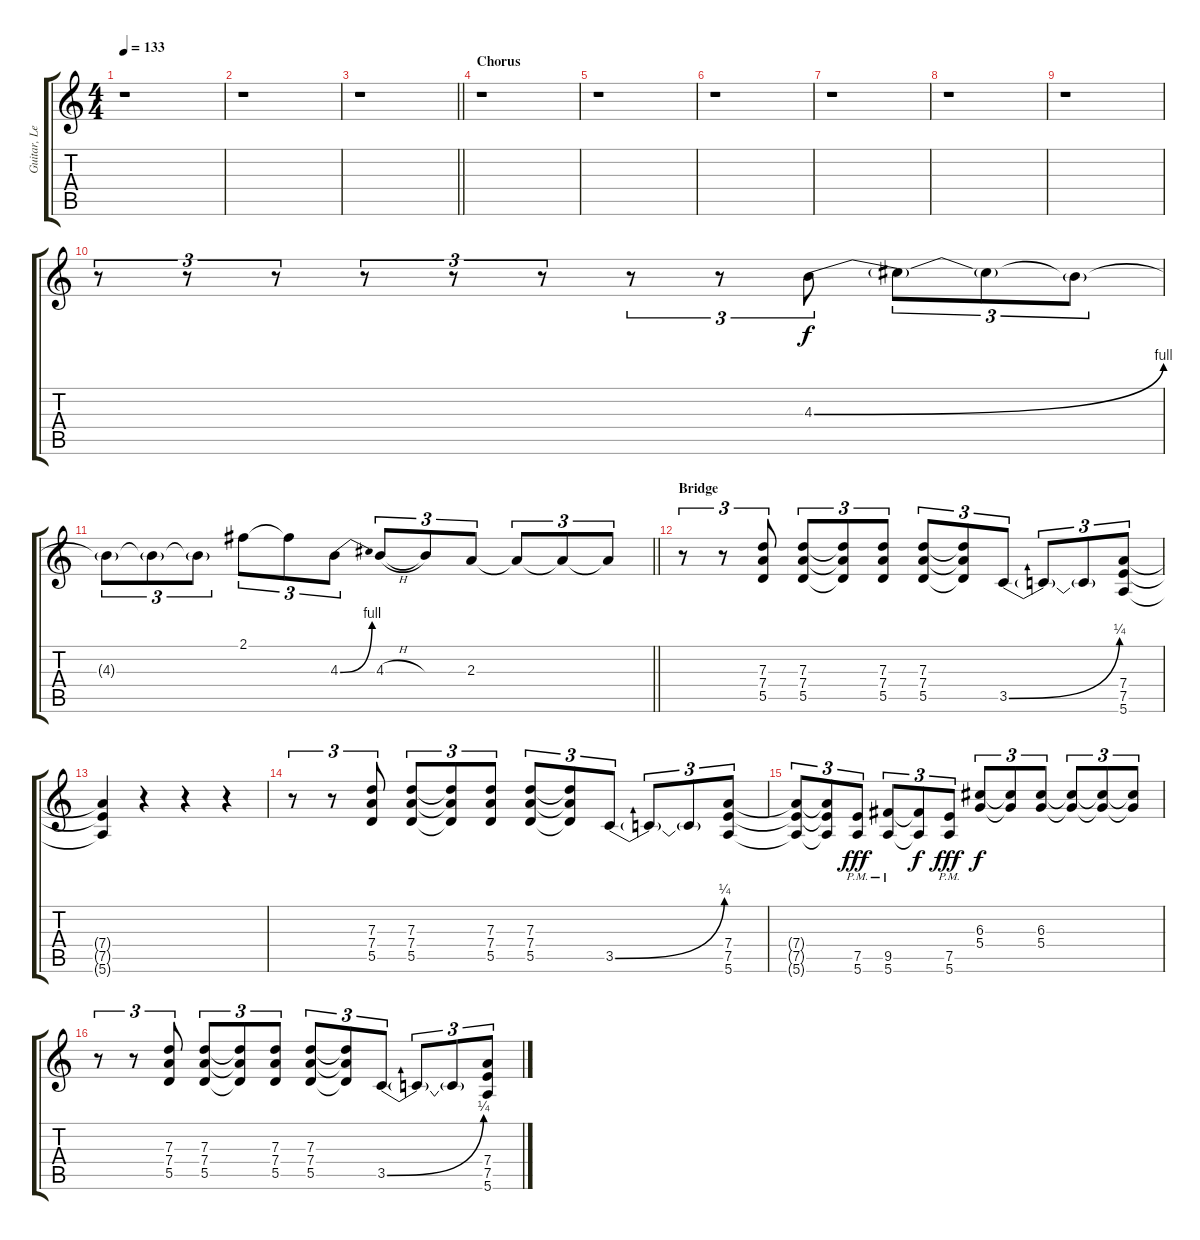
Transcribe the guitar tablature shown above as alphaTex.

\track ("Guitar, Lead" "Guitar, Le") {instrument overdrivenguitar}
\staff {score tabs}
\tuning (E4 B3 G3 D3 A2 E2) {hide}
\ts (4 4)
\tempo 133
\clef g2
\ks c
r.1{dy f} |
r.1 |
\barLineRight lightlight
r.1 |
\section ("" "Chorus")
r.1 |
r.1 |
r.1 |
r.1 |
r.1 |
r.1 |
r.8{tu (3 2)} r.8{tu (3 2)} r.8{tu (3 2)} r.8{tu (3 2)} r.8{tu (3 2)} r.8{tu (3 2)} r.8{tu (3 2)} r.8{tu (3 2)} 4.3{be (bend 0 0 60 4)}.8{tu (3 2)} 4.3{t}.8{tu (3 2)} 4.3{t}.8{tu (3 2)} 4.3{t}.8{tu (3 2)} |
\barLineRight lightlight
4.3{t}.8{tu (3 2)} 4.3{t}.8{tu (3 2)} 4.3{t}.8{tu (3 2)} 2.1.8{tu (3 2)} 2.1{t}.8{tu (3 2)} 4.3{be (bend 0 0 60 4)}.8{tu (3 2)} 4.3{h}.8{tu (3 2)} 4.3{t}.8{tu (3 2)} 2.3.8{tu (3 2)} 2.3{t}.8{tu (3 2)} 2.3{t}.8{tu (3 2)} 2.3{t}.8{tu (3 2)} |
\section ("" "Bridge")
r.8{tu (3 2)} r.8{tu (3 2)} (7.3 7.4 5.5).8{tu (3 2)} (7.3 7.4 5.5).8{tu (3 2)} (7.3{t} 7.4{t} 5.5{t}).8{tu (3 2)} (7.3 7.4 5.5).8{tu (3 2)} (7.3 7.4 5.5).8{tu (3 2)} (7.3{t} 7.4{t} 5.5{t}).8{tu (3 2)} 3.5{be (bend 0 0 60 1)}.8{tu (3 2)} 3.5{t}.8{tu (3 2)} 3.5{t}.8{tu (3 2)} (7.4 7.5 5.6).8{tu (3 2)} |
(7.4{t} 7.5{t} 5.6{t}).4 r.4 r.4 r.4 |
r.8{tu (3 2)} r.8{tu (3 2)} (7.3 7.4 5.5).8{tu (3 2)} (7.3 7.4 5.5).8{tu (3 2)} (7.3{t} 7.4{t} 5.5{t}).8{tu (3 2)} (7.3 7.4 5.5).8{tu (3 2)} (7.3 7.4 5.5).8{tu (3 2)} (7.3{t} 7.4{t} 5.5{t}).8{tu (3 2)} 3.5{be (bend 0 0 60 1)}.8{tu (3 2)} 3.5{t}.8{tu (3 2)} 3.5{t}.8{tu (3 2)} (7.4 7.5 5.6).8{tu (3 2)} |
(7.4{t} 7.5{t} 5.6{t}).8{tu (3 2)} (7.4{t} 7.5{t} 5.6{t}).8{tu (3 2)} (7.5{pm} 5.6).8{tu (3 2) dy fff} (9.5{pm} 5.6).8{tu (3 2)} (9.5{t} 5.6{t}).8{tu (3 2) dy f} (7.5{pm} 5.6).8{tu (3 2) dy fff} (6.3 5.4).8{tu (3 2) dy f} (6.3{t} 5.4{t}).8{tu (3 2)} (6.3 5.4).8{tu (3 2)} (6.3{t} 5.4{t}).8{tu (3 2)} (6.3{t} 5.4{t}).8{tu (3 2)} (6.3{t} 5.4{t}).8{tu (3 2)} |
r.8{tu (3 2)} r.8{tu (3 2)} (7.3 7.4 5.5).8{tu (3 2)} (7.3 7.4 5.5).8{tu (3 2)} (7.3{t} 7.4{t} 5.5{t}).8{tu (3 2)} (7.3 7.4 5.5).8{tu (3 2)} (7.3 7.4 5.5).8{tu (3 2)} (7.3{t} 7.4{t} 5.5{t}).8{tu (3 2)} 3.5{be (bend 0 0 60 1)}.8{tu (3 2)} 3.5{t}.8{tu (3 2)} 3.5{t}.8{tu (3 2)} (7.4 7.5 5.6).8{tu (3 2)}
